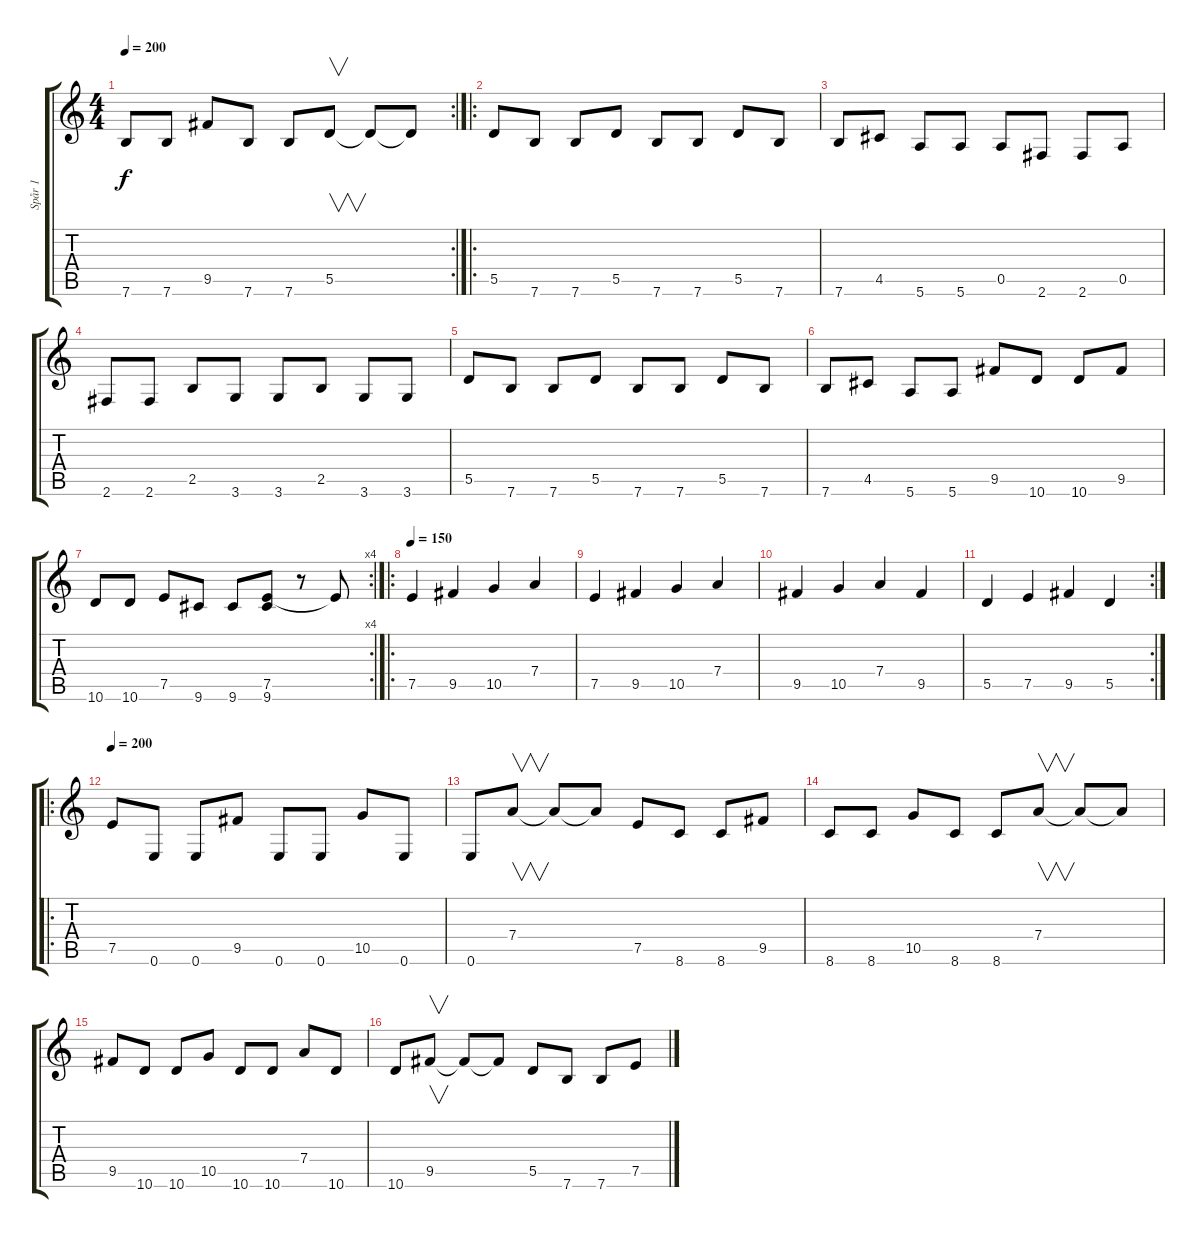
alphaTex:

\track ("Spår 1" "Spår 1") {instrument overdrivenguitar}
\staff {score tabs}
\tuning (E4 B3 G3 D3 A2 E2) {hide}
\rc 2
\ts (4 4)
\tempo 200
\clef g2
\ks c
7.6.8{dy f} 7.6.8 9.5.8 7.6.8 7.6.8 5.5.8{v} 5.5{t}.8 5.5{t}.8 |
\ro
5.5.8 7.6.8 7.6.8 5.5.8 7.6.8 7.6.8 5.5.8 7.6.8 |
7.6.8 4.5.8 5.6.8 5.6.8 0.5.8 2.6.8 2.6.8 0.5.8 |
2.6.8 2.6.8 2.5.8 3.6.8 3.6.8 2.5.8 3.6.8 3.6.8 |
5.5.8 7.6.8 7.6.8 5.5.8 7.6.8 7.6.8 5.5.8 7.6.8 |
7.6.8 4.5.8 5.6.8 5.6.8 9.5.8 10.6.8 10.6.8 9.5.8 |
\rc 4
10.6.8 10.6.8 7.5.8 9.6.8 9.6.8 (7.5 9.6).8 r.8 7.5{t}.8 |
\ro
\tempo 150
7.5.4 9.5.4 10.5.4 7.4.4 |
7.5.4 9.5.4 10.5.4 7.4.4 |
9.5.4 10.5.4 7.4.4 9.5.4 |
\rc 2
5.5.4 7.5.4 9.5.4 5.5.4 |
\ro
\tempo 200
7.5.8 0.6.8 0.6.8 9.5.8 0.6.8 0.6.8 10.5.8 0.6.8 |
0.6.8 7.4.8{v} 7.4{t}.8 7.4{t}.8 7.5.8 8.6.8 8.6.8 9.5.8 |
8.6.8 8.6.8 10.5.8 8.6.8 8.6.8 7.4.8{v} 7.4{t}.8 7.4{t}.8 |
9.5.8 10.6.8 10.6.8 10.5.8 10.6.8 10.6.8 7.4.8 10.6.8 |
10.6.8 9.5.8{v} 9.5{t}.8 9.5{t}.8 5.5.8 7.6.8 7.6.8 7.5.8
